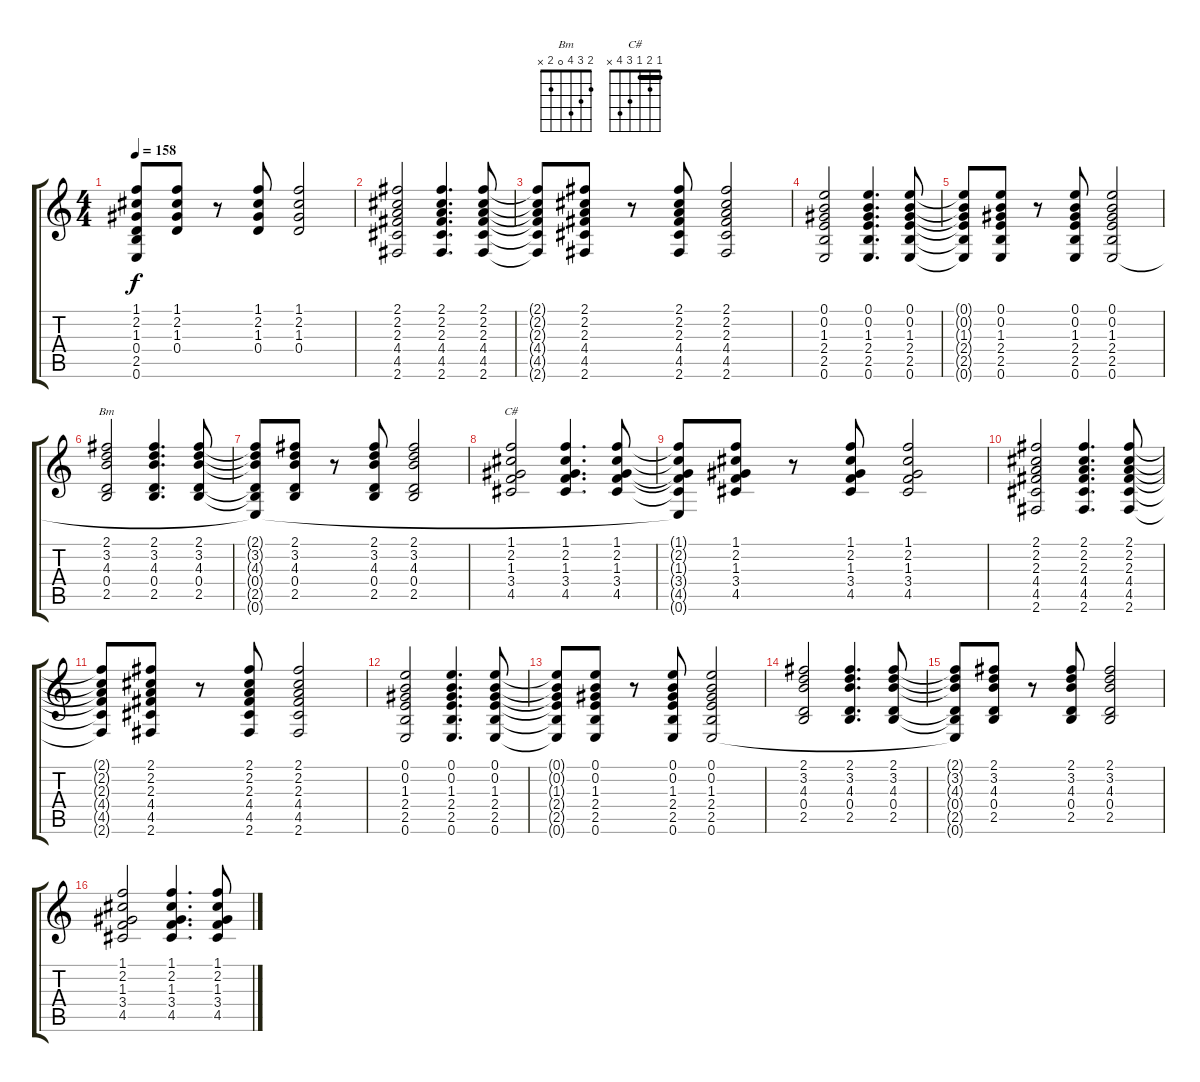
\track "" {instrument electricguitarclean}
\staff {score tabs}
\tuning (E4 B3 G3 D3 A2 E2) {hide}
\chord ("Bm" 2 3 4 0 2 x)
\chord ("C#" 1 2 1 3 4 x) {barre 1}
\ts (4 4)
\tempo 158
\clef g2
\ks c
(1.1{t} 2.2{t} 1.3{t} 0.4{t} 2.5{t} 0.6{t}).8{dy f} (1.1 2.2 1.3 0.4).8 r.8 (1.1 2.2 1.3 0.4).8 (1.1 2.2 1.3 0.4).2 |
(2.1 2.2 2.3 4.4 4.5 2.6).2 (2.1 2.2 2.3 4.4 4.5 2.6).4{d} (2.1 2.2 2.3 4.4 4.5 2.6).8 |
(2.1{t} 2.2{t} 2.3{t} 4.4{t} 4.5{t} 2.6{t}).8 (2.1 2.2 2.3 4.4 4.5 2.6).8 r.8 (2.1 2.2 2.3 4.4 4.5 2.6).8 (2.1 2.2 2.3 4.4 4.5 2.6).2 |
(0.1 0.2 1.3 2.4 2.5 0.6).2 (0.1 0.2 1.3 2.4 2.5 0.6).4{d} (0.1 0.2 1.3 2.4 2.5 0.6).8 |
(0.1{t} 0.2{t} 1.3{t} 2.4{t} 2.5{t} 0.6{t}).8 (0.1 0.2 1.3 2.4 2.5 0.6).8 r.8 (0.1 0.2 1.3 2.4 2.5 0.6).8 (0.1 0.2 1.3 2.4 2.5 0.6).2 |
(2.1 3.2 4.3 0.4 2.5).2{ch "Bm"} (2.1 3.2 4.3 0.4 2.5).4{d} (2.1 3.2 4.3 0.4 2.5).8 |
(2.1{t} 3.2{t} 4.3{t} 0.4{t} 2.5{t} 0.6{t}).8 (2.1 3.2 4.3 0.4 2.5).8 r.8 (2.1 3.2 4.3 0.4 2.5).8 (2.1 3.2 4.3 0.4 2.5).2 |
(1.1 2.2 1.3 3.4 4.5).2{ch "C#"} (1.1 2.2 1.3 3.4 4.5).4{d} (1.1 2.2 1.3 3.4 4.5).8 |
(1.1{t} 2.2{t} 1.3{t} 3.4{t} 4.5{t} 0.6{t}).8 (1.1 2.2 1.3 3.4 4.5).8 r.8 (1.1 2.2 1.3 3.4 4.5).8 (1.1 2.2 1.3 3.4 4.5).2 |
(2.1 2.2 2.3 4.4 4.5 2.6).2 (2.1 2.2 2.3 4.4 4.5 2.6).4{d} (2.1 2.2 2.3 4.4 4.5 2.6).8 |
(2.1{t} 2.2{t} 2.3{t} 4.4{t} 4.5{t} 2.6{t}).8 (2.1 2.2 2.3 4.4 4.5 2.6).8 r.8 (2.1 2.2 2.3 4.4 4.5 2.6).8 (2.1 2.2 2.3 4.4 4.5 2.6).2 |
(0.1 0.2 1.3 2.4 2.5 0.6).2 (0.1 0.2 1.3 2.4 2.5 0.6).4{d} (0.1 0.2 1.3 2.4 2.5 0.6).8 |
(0.1{t} 0.2{t} 1.3{t} 2.4{t} 2.5{t} 0.6{t}).8 (0.1 0.2 1.3 2.4 2.5 0.6).8 r.8 (0.1 0.2 1.3 2.4 2.5 0.6).8 (0.1 0.2 1.3 2.4 2.5 0.6).2 |
(2.1 3.2 4.3 0.4 2.5).2 (2.1 3.2 4.3 0.4 2.5).4{d} (2.1 3.2 4.3 0.4 2.5).8 |
(2.1{t} 3.2{t} 4.3{t} 0.4{t} 2.5{t} 0.6{t}).8 (2.1 3.2 4.3 0.4 2.5).8 r.8 (2.1 3.2 4.3 0.4 2.5).8 (2.1 3.2 4.3 0.4 2.5).2 |
(1.1 2.2 1.3 3.4 4.5).2 (1.1 2.2 1.3 3.4 4.5).4{d} (1.1 2.2 1.3 3.4 4.5).8
